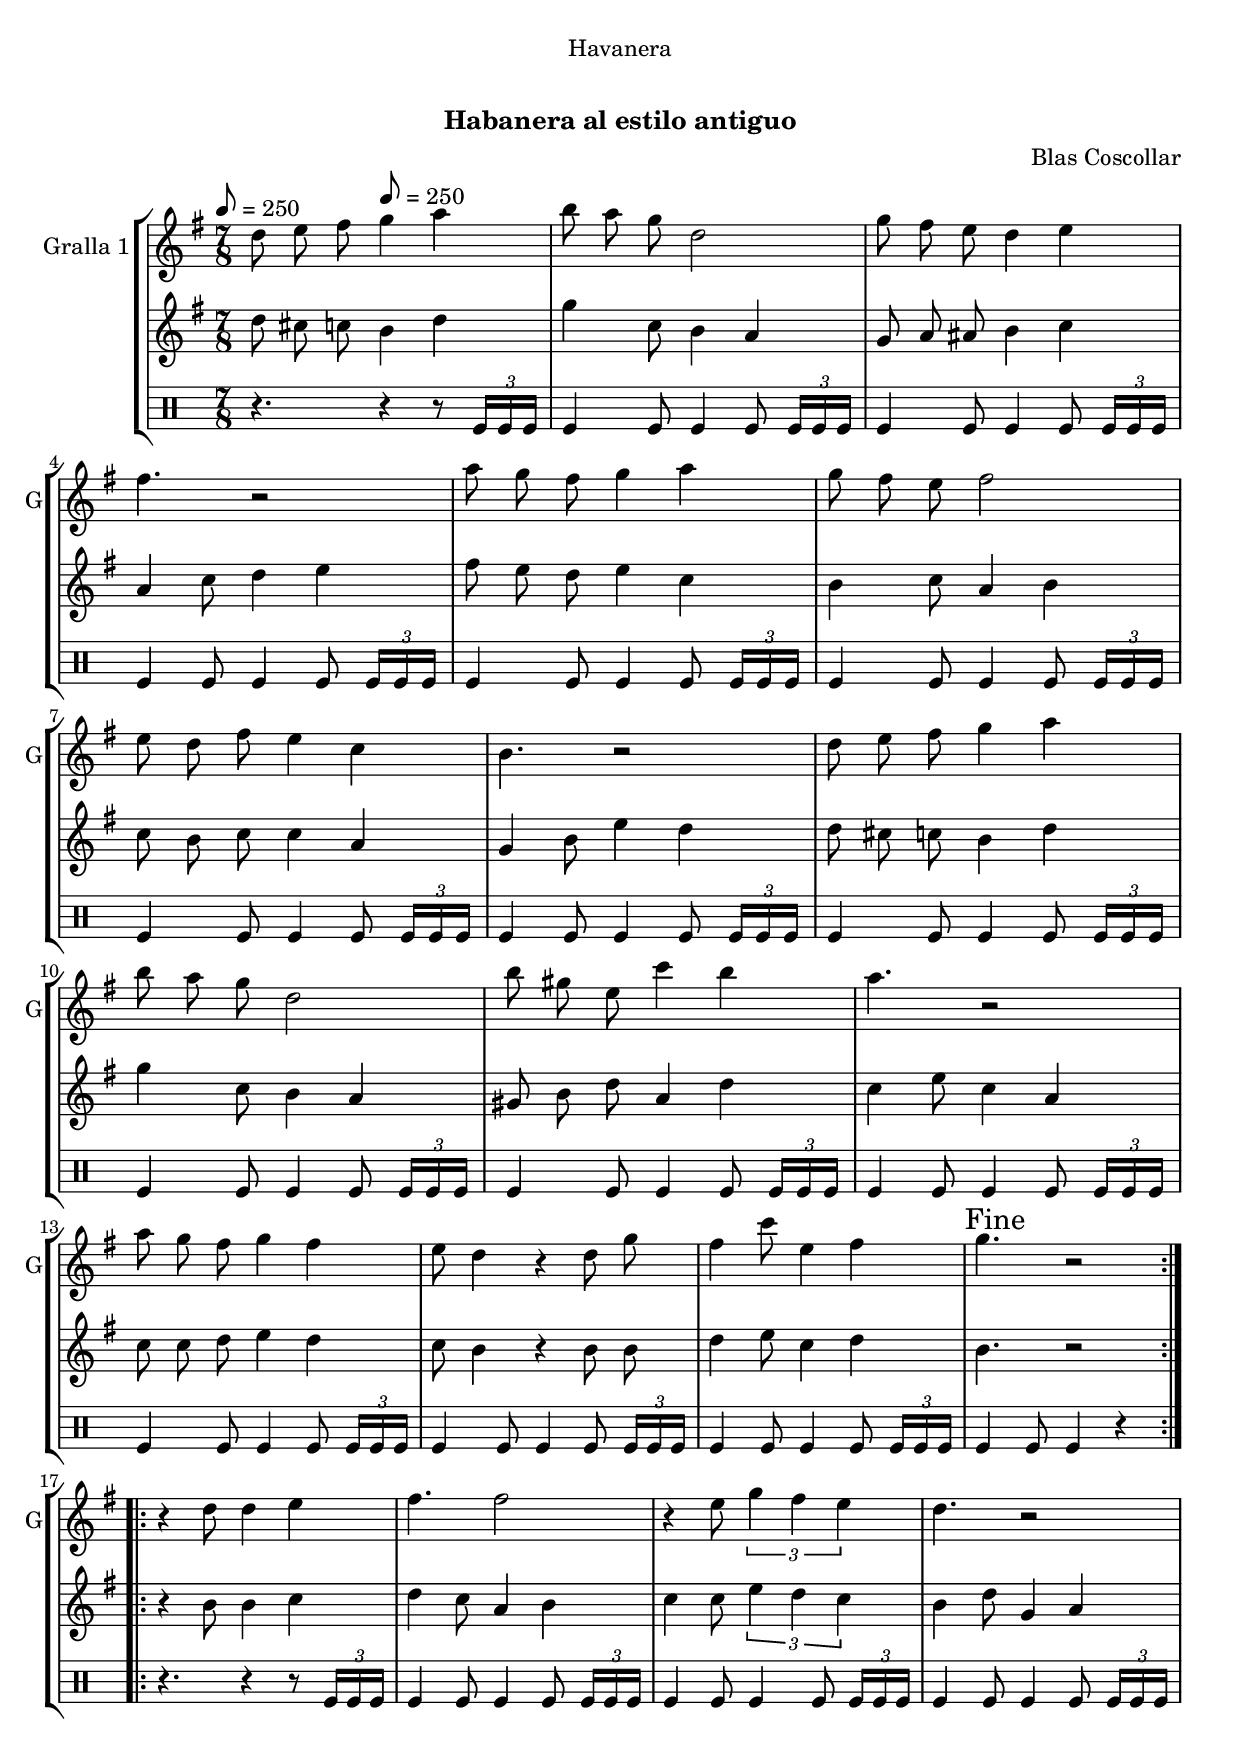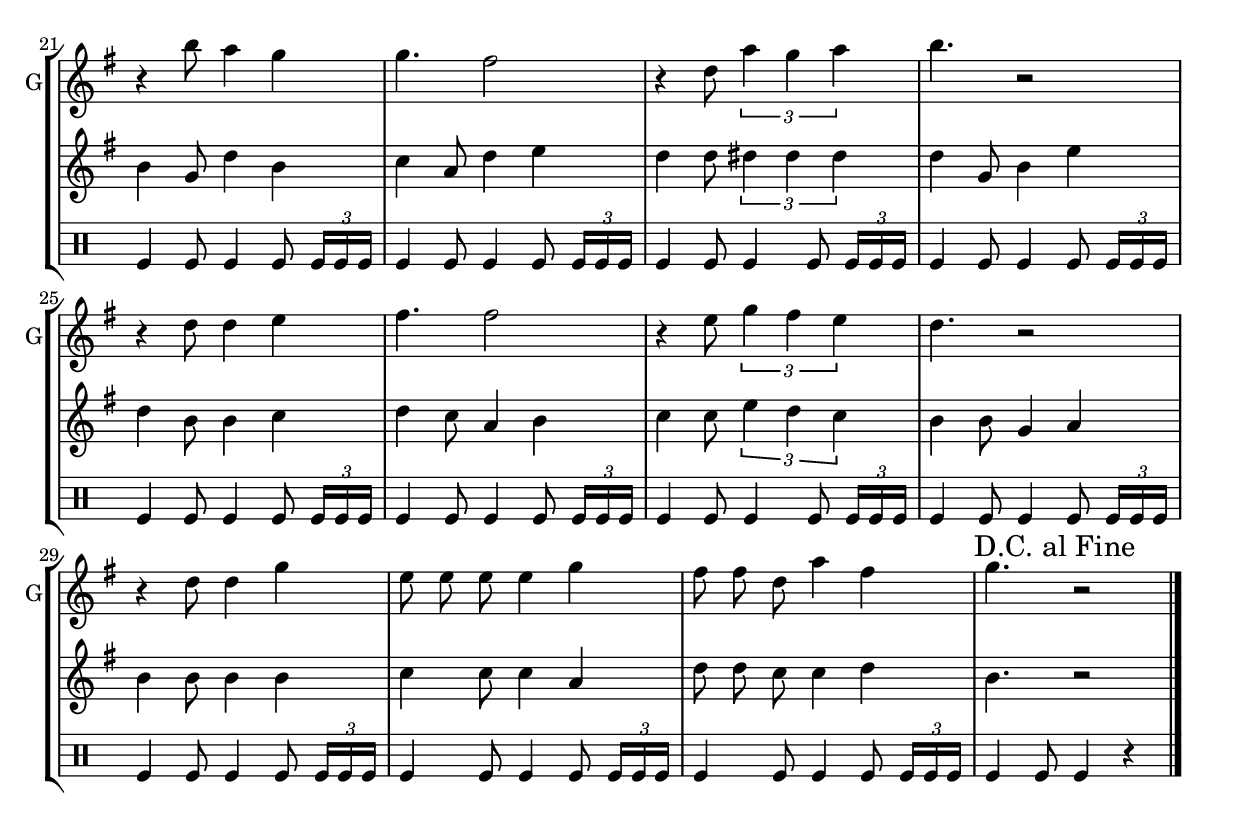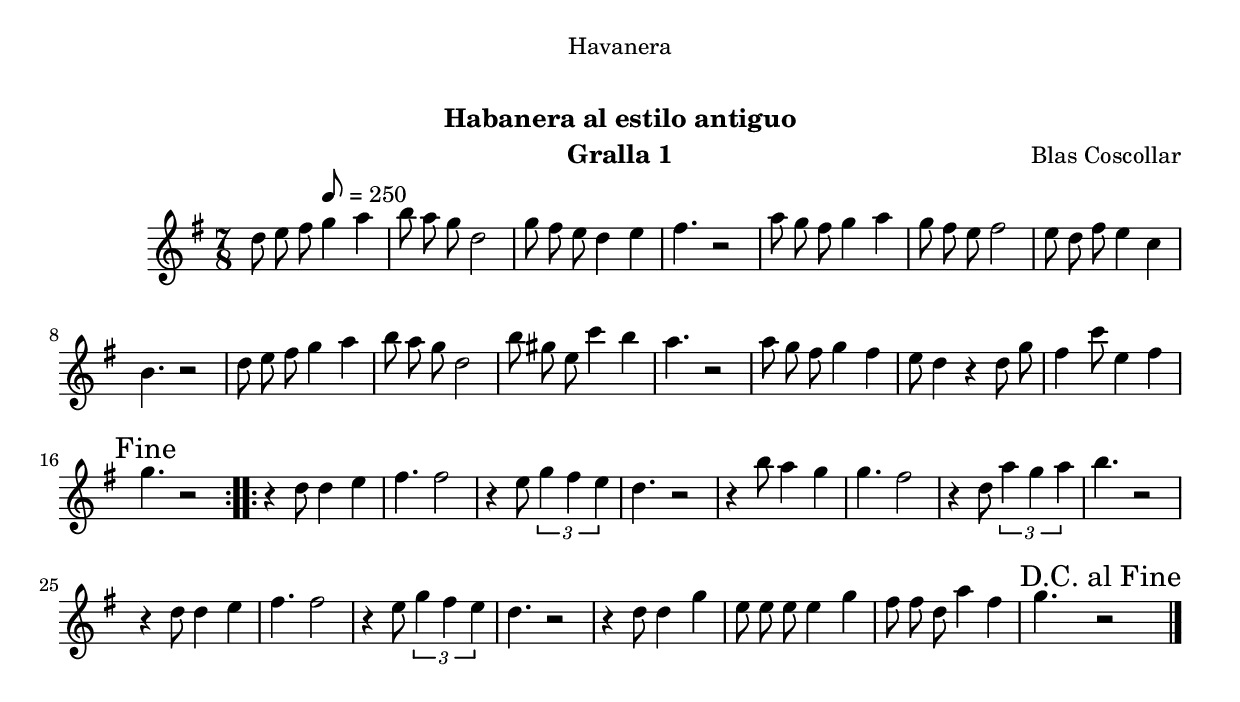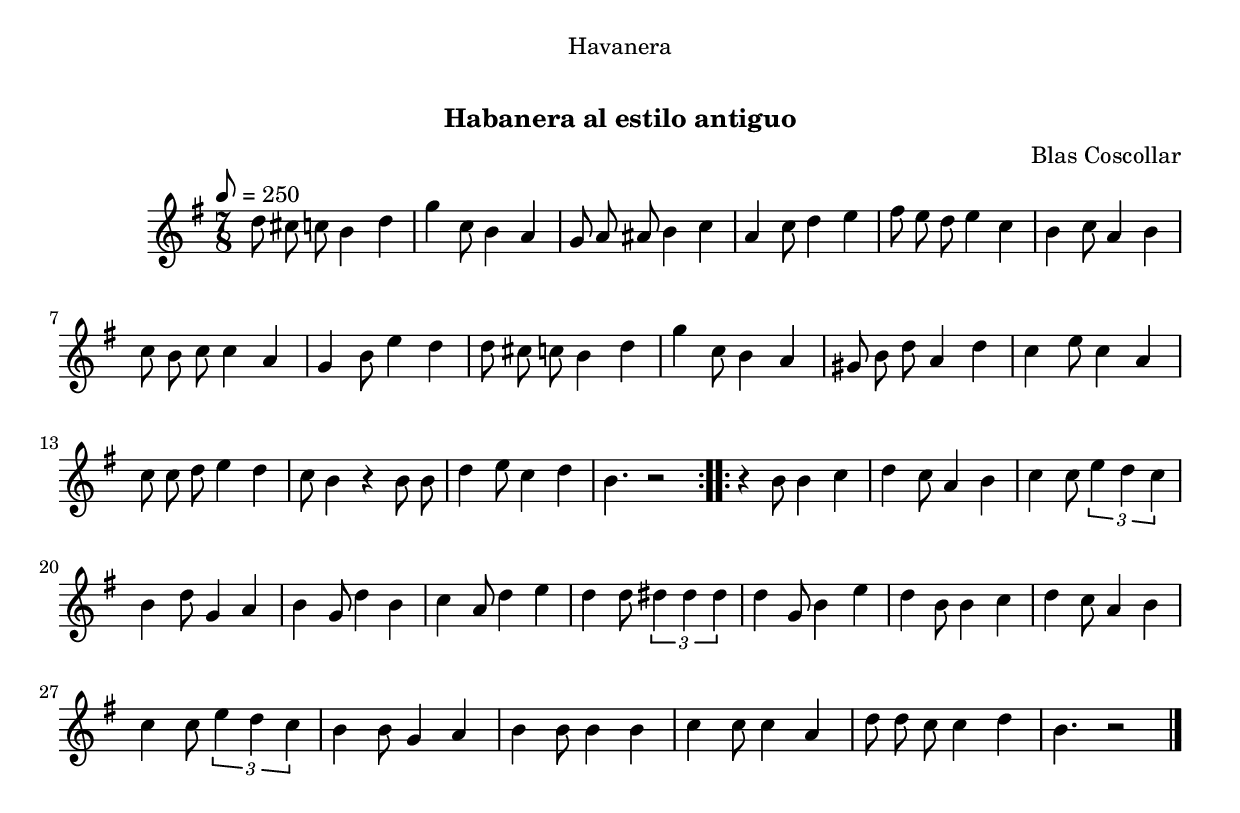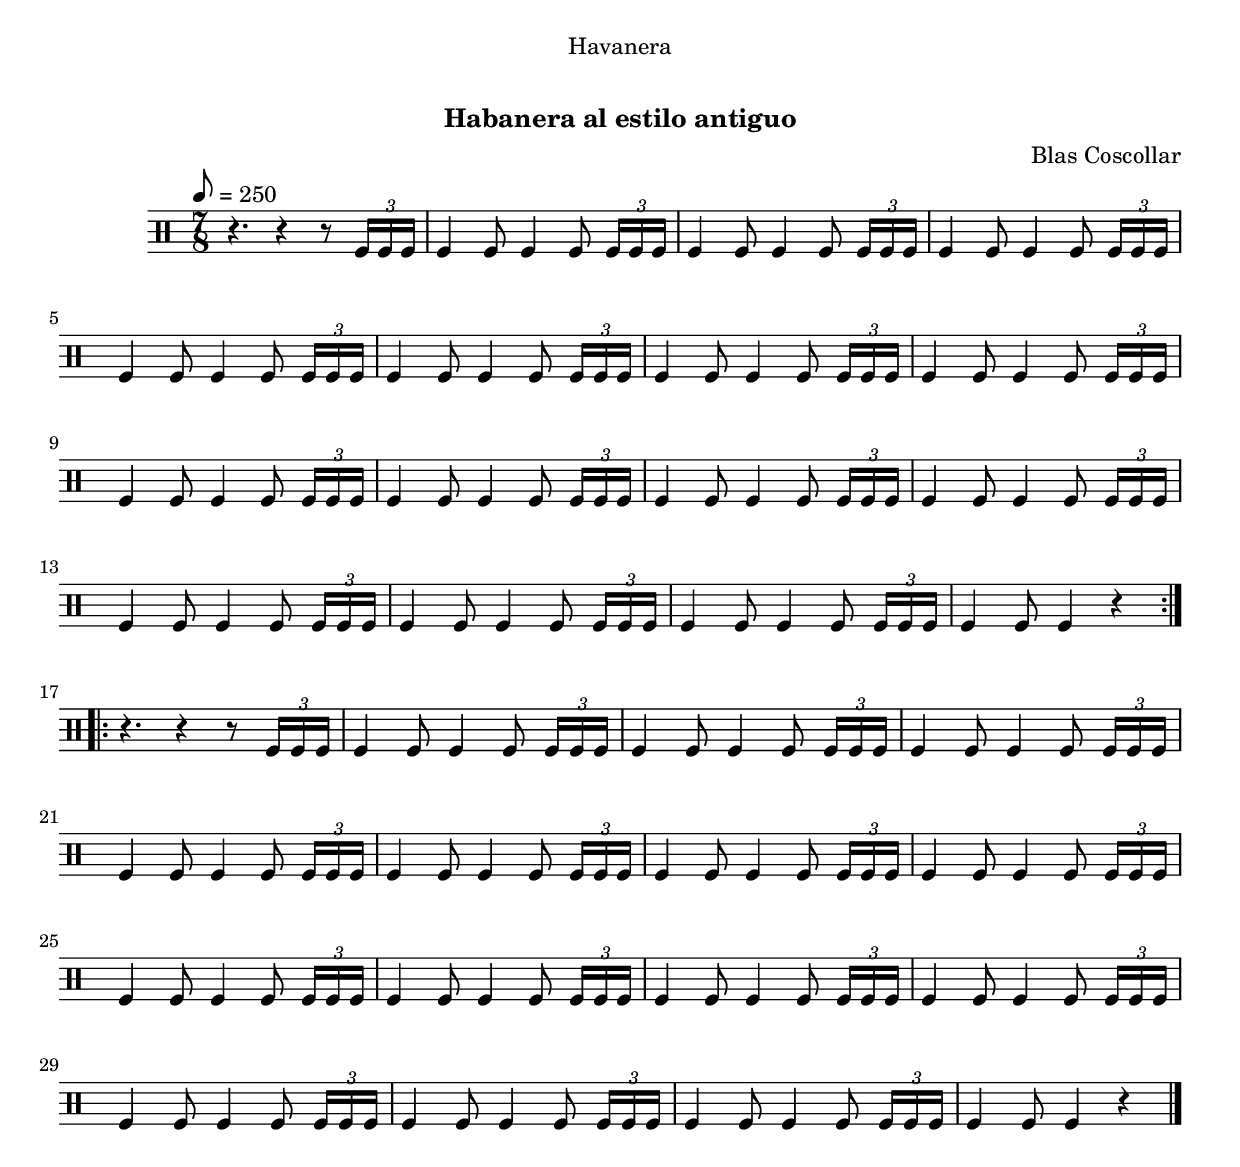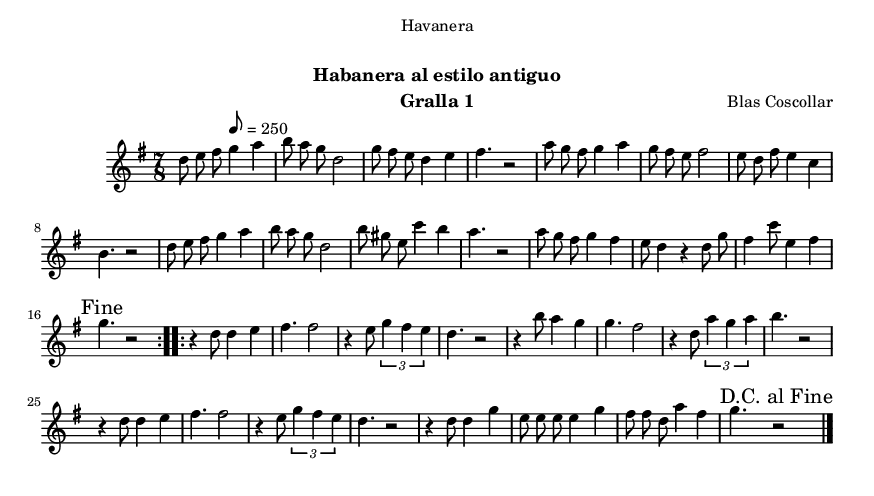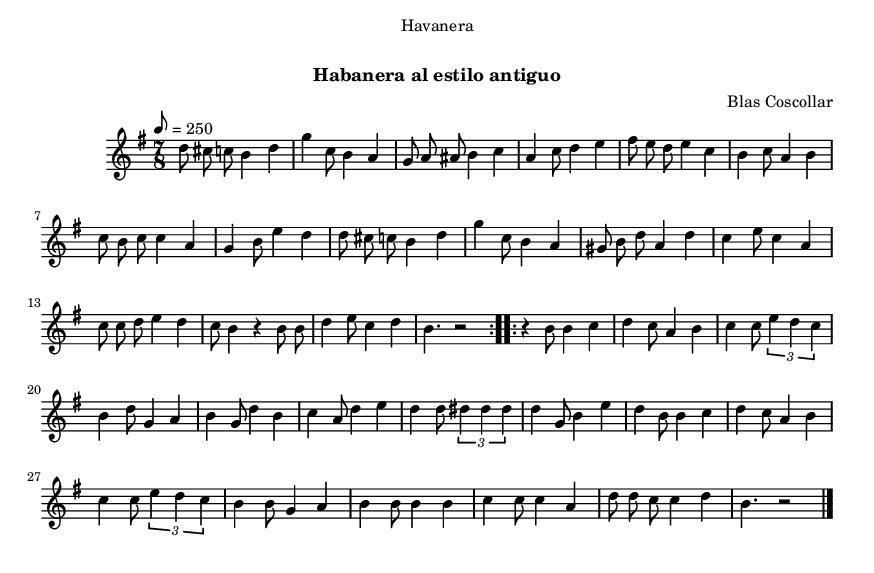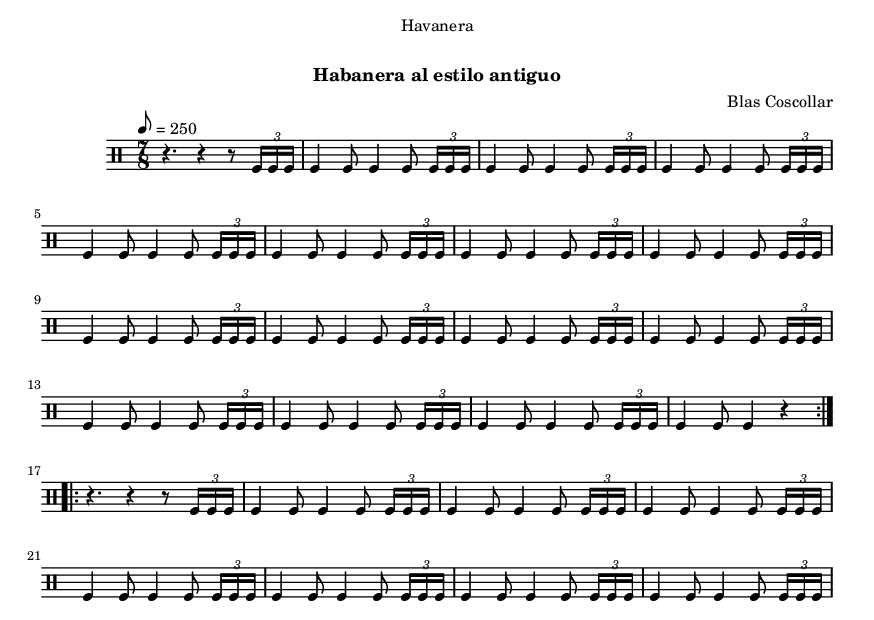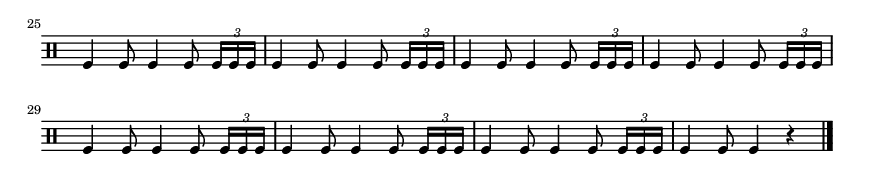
\version "2.16.0"

\header {
  dedication="Havanera"
  title="   "
  subtitle="Habanera al estilo antiguo"
  subsubtitle=""
  poet=""
  meter=""
  piece=""
  composer="Blas Coscollar"
  arranger=""
  opus=""
  instrument=""
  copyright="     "
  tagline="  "
}

liniaroAa =
\relative d''
{
  \clef treble
  \key g \major
  \time 7/8
  \repeat volta 2 { d8 e fis \tempo 8 = 250 g4 a  |
  b8 a g d2  |
  g8 fis e d4 e  |
  fis4. r2  |
  %05
  a8 g fis g4 a  |
  g8 fis e fis2  |
  e8 d fis e4 c  |
  b4. r2  |
  d8 e fis g4 a  |
  %10
  b8 a g d2  |
  b'8 gis e c'4 b  |
  a4. r2  |
  a8 g fis g4 fis  |
  e8 d4 r d8 g  |
  %15
  fis4 c'8 e,4 fis  |
  \mark "Fine" g4. r2  | }
  \repeat volta 2 { r4 d8 d4 e  |
  fis4. fis2  |
  r4 e8 \times 2/3 { g4 fis e }  |
  %20
  d4. r2  |
  r4 b'8 a4 g  |
  g4. fis2  |
  r4 d8 \times 2/3 { a'4 g a }  |
  b4. r2  |
  %25
  r4 d,8 d4 e  |
  fis4. fis2  |
  r4 e8 \times 2/3 { g4 fis e }  |
  d4. r2  |
  r4 d8 d4 g  |
  %30
  e8 e e e4 g  |
  fis8 fis d a'4 fis  |
  \mark "D.C. al Fine" g4. r2  \bar "|."
  }
}

liniaroAb =
\relative d''
{
  \tempo 8 = 250
  \clef treble
  \key g \major
  \time 7/8
  \repeat volta 2 { d8 cis c b4 d  |
  g4 c,8 b4 a  |
  g8 a ais b4 c  |
  a4 c8 d4 e  |
  %05
  fis8 e d e4 c  |
  b4 c8 a4 b  |
  c8 b c c4 a  |
  g4 b8 e4 d  |
  d8 cis c b4 d  |
  %10
  g4 c,8 b4 a  |
  gis8 b d a4 d  |
  c4 e8 c4 a  |
  c8 c d e4 d  |
  c8 b4 r b8 b  |
  %15
  d4 e8 c4 d  |
  b4. r2  | }
  \repeat volta 2 { r4 b8 b4 c  |
  d4 c8 a4 b  |
  c4 c8 \times 2/3 { e4 d c }  |
  %20
  b4 d8 g,4 a  |
  b4 g8 d'4 b  |
  c4 a8 d4 e  |
  d4 d8 \times 2/3 { dis4 dis dis }  |
  d4 g,8 b4 e  |
  %25
  d4 b8 b4 c  |
  d4 c8 a4 b  |
  c4 c8 \times 2/3 { e4 d c }  |
  b4 b8 g4 a  |
  b4 b8 b4 b  |
  %30
  c4 c8 c4 a  |
  d8 d c c4 d  |
  b4. r2  \bar "|."
  }
}

liniaroAc =
\drummode
{
  \tempo 8 = 250
  \time 7/8
  \repeat volta 2 { r4. r4 r8 \times 2/3 { tomfl16 tomfl tomfl }  |
  tomfl4 tomfl8 tomfl4 tomfl8 \times 2/3 { tomfl16 tomfl tomfl }  |
  tomfl4 tomfl8 tomfl4 tomfl8 \times 2/3 { tomfl16 tomfl tomfl }  |
  tomfl4 tomfl8 tomfl4 tomfl8 \times 2/3 { tomfl16 tomfl tomfl }  |
  %05
  tomfl4 tomfl8 tomfl4 tomfl8 \times 2/3 { tomfl16 tomfl tomfl }  |
  tomfl4 tomfl8 tomfl4 tomfl8 \times 2/3 { tomfl16 tomfl tomfl }  |
  tomfl4 tomfl8 tomfl4 tomfl8 \times 2/3 { tomfl16 tomfl tomfl }  |
  tomfl4 tomfl8 tomfl4 tomfl8 \times 2/3 { tomfl16 tomfl tomfl }  |
  tomfl4 tomfl8 tomfl4 tomfl8 \times 2/3 { tomfl16 tomfl tomfl }  |
  %10
  tomfl4 tomfl8 tomfl4 tomfl8 \times 2/3 { tomfl16 tomfl tomfl }  |
  tomfl4 tomfl8 tomfl4 tomfl8 \times 2/3 { tomfl16 tomfl tomfl }  |
  tomfl4 tomfl8 tomfl4 tomfl8 \times 2/3 { tomfl16 tomfl tomfl }  |
  tomfl4 tomfl8 tomfl4 tomfl8 \times 2/3 { tomfl16 tomfl tomfl }  |
  tomfl4 tomfl8 tomfl4 tomfl8 \times 2/3 { tomfl16 tomfl tomfl }  |
  %15
  tomfl4 tomfl8 tomfl4 tomfl8 \times 2/3 { tomfl16 tomfl tomfl }  |
  tomfl4 tomfl8 tomfl4 r  | }
  \repeat volta 2 { r4. r4 r8 \times 2/3 { tomfl16 tomfl tomfl }  |
  tomfl4 tomfl8 tomfl4 tomfl8 \times 2/3 { tomfl16 tomfl tomfl }  |
  tomfl4 tomfl8 tomfl4 tomfl8 \times 2/3 { tomfl16 tomfl tomfl }  |
  %20
  tomfl4 tomfl8 tomfl4 tomfl8 \times 2/3 { tomfl16 tomfl tomfl }  |
  tomfl4 tomfl8 tomfl4 tomfl8 \times 2/3 { tomfl16 tomfl tomfl }  |
  tomfl4 tomfl8 tomfl4 tomfl8 \times 2/3 { tomfl16 tomfl tomfl }  |
  tomfl4 tomfl8 tomfl4 tomfl8 \times 2/3 { tomfl16 tomfl tomfl }  |
  tomfl4 tomfl8 tomfl4 tomfl8 \times 2/3 { tomfl16 tomfl tomfl }  |
  %25
  tomfl4 tomfl8 tomfl4 tomfl8 \times 2/3 { tomfl16 tomfl tomfl }  |
  tomfl4 tomfl8 tomfl4 tomfl8 \times 2/3 { tomfl16 tomfl tomfl }  |
  tomfl4 tomfl8 tomfl4 tomfl8 \times 2/3 { tomfl16 tomfl tomfl }  |
  tomfl4 tomfl8 tomfl4 tomfl8 \times 2/3 { tomfl16 tomfl tomfl }  |
  tomfl4 tomfl8 tomfl4 tomfl8 \times 2/3 { tomfl16 tomfl tomfl }  |
  %30
  tomfl4 tomfl8 tomfl4 tomfl8 \times 2/3 { tomfl16 tomfl tomfl }  |
  tomfl4 tomfl8 tomfl4 tomfl8 \times 2/3 { tomfl16 tomfl tomfl }  |
  tomfl4 tomfl8 tomfl4 r  \bar "|."
  }
}

\book {

\paper {
  print-page-number = false
}

\bookpart {
  \score {
    \new StaffGroup {
      \override Score.RehearsalMark #'self-alignment-X = #LEFT
      <<
        \new Staff \with {instrumentName = #"Gralla 1" shortInstrumentName = #"G"} \liniaroAa
        \new Staff \with {instrumentName = #"" shortInstrumentName = #" "} \liniaroAb
        \new DrumStaff \with {instrumentName = #"" shortInstrumentName = #" "} \liniaroAc
      >>
    }
    \layout {}
  }\score { \unfoldRepeats
    \new StaffGroup {
      \override Score.RehearsalMark #'self-alignment-X = #LEFT
      <<
        \new Staff \with {instrumentName = #"Gralla 1" shortInstrumentName = #"G"} \liniaroAa
        \new Staff \with {instrumentName = #"" shortInstrumentName = #" "} \liniaroAb
        \new DrumStaff \with {instrumentName = #"" shortInstrumentName = #" "} \liniaroAc
      >>
    }
    \midi {}
  }
}

\bookpart {
  \header {instrument="Gralla 1"}
  \score {
    \new StaffGroup {
      \override Score.RehearsalMark #'self-alignment-X = #LEFT
      <<
        \new Staff \liniaroAa
      >>
    }
    \layout {}
  }\score { \unfoldRepeats
    \new StaffGroup {
      \override Score.RehearsalMark #'self-alignment-X = #LEFT
      <<
        \new Staff \liniaroAa
      >>
    }
    \midi {}
  }
}

\bookpart {
  \header {instrument=""}
  \score {
    \new StaffGroup {
      \override Score.RehearsalMark #'self-alignment-X = #LEFT
      <<
        \new Staff \liniaroAb
      >>
    }
    \layout {}
  }\score { \unfoldRepeats
    \new StaffGroup {
      \override Score.RehearsalMark #'self-alignment-X = #LEFT
      <<
        \new Staff \liniaroAb
      >>
    }
    \midi {}
  }
}

\bookpart {
  \header {instrument=""}
  \score {
    \new StaffGroup {
      \override Score.RehearsalMark #'self-alignment-X = #LEFT
      <<
        \new DrumStaff \liniaroAc
      >>
    }
    \layout {}
  }\score { \unfoldRepeats
    \new StaffGroup {
      \override Score.RehearsalMark #'self-alignment-X = #LEFT
      <<
        \new DrumStaff \liniaroAc
      >>
    }
    \midi {}
  }
}

}

\book {

\paper {
  print-page-number = false
  #(set-paper-size "a6landscape")
  #(layout-set-staff-size 14)
}

\bookpart {
  \header {instrument="Gralla 1"}
  \score {
    \new StaffGroup {
      \override Score.RehearsalMark #'self-alignment-X = #LEFT
      <<
        \new Staff \liniaroAa
      >>
    }
    \layout {}
  }
}

\bookpart {
  \header {instrument=""}
  \score {
    \new StaffGroup {
      \override Score.RehearsalMark #'self-alignment-X = #LEFT
      <<
        \new Staff \liniaroAb
      >>
    }
    \layout {}
  }
}

\bookpart {
  \header {instrument=""}
  \score {
    \new StaffGroup {
      \override Score.RehearsalMark #'self-alignment-X = #LEFT
      <<
        \new DrumStaff \liniaroAc
      >>
    }
    \layout {}
  }
}

}

